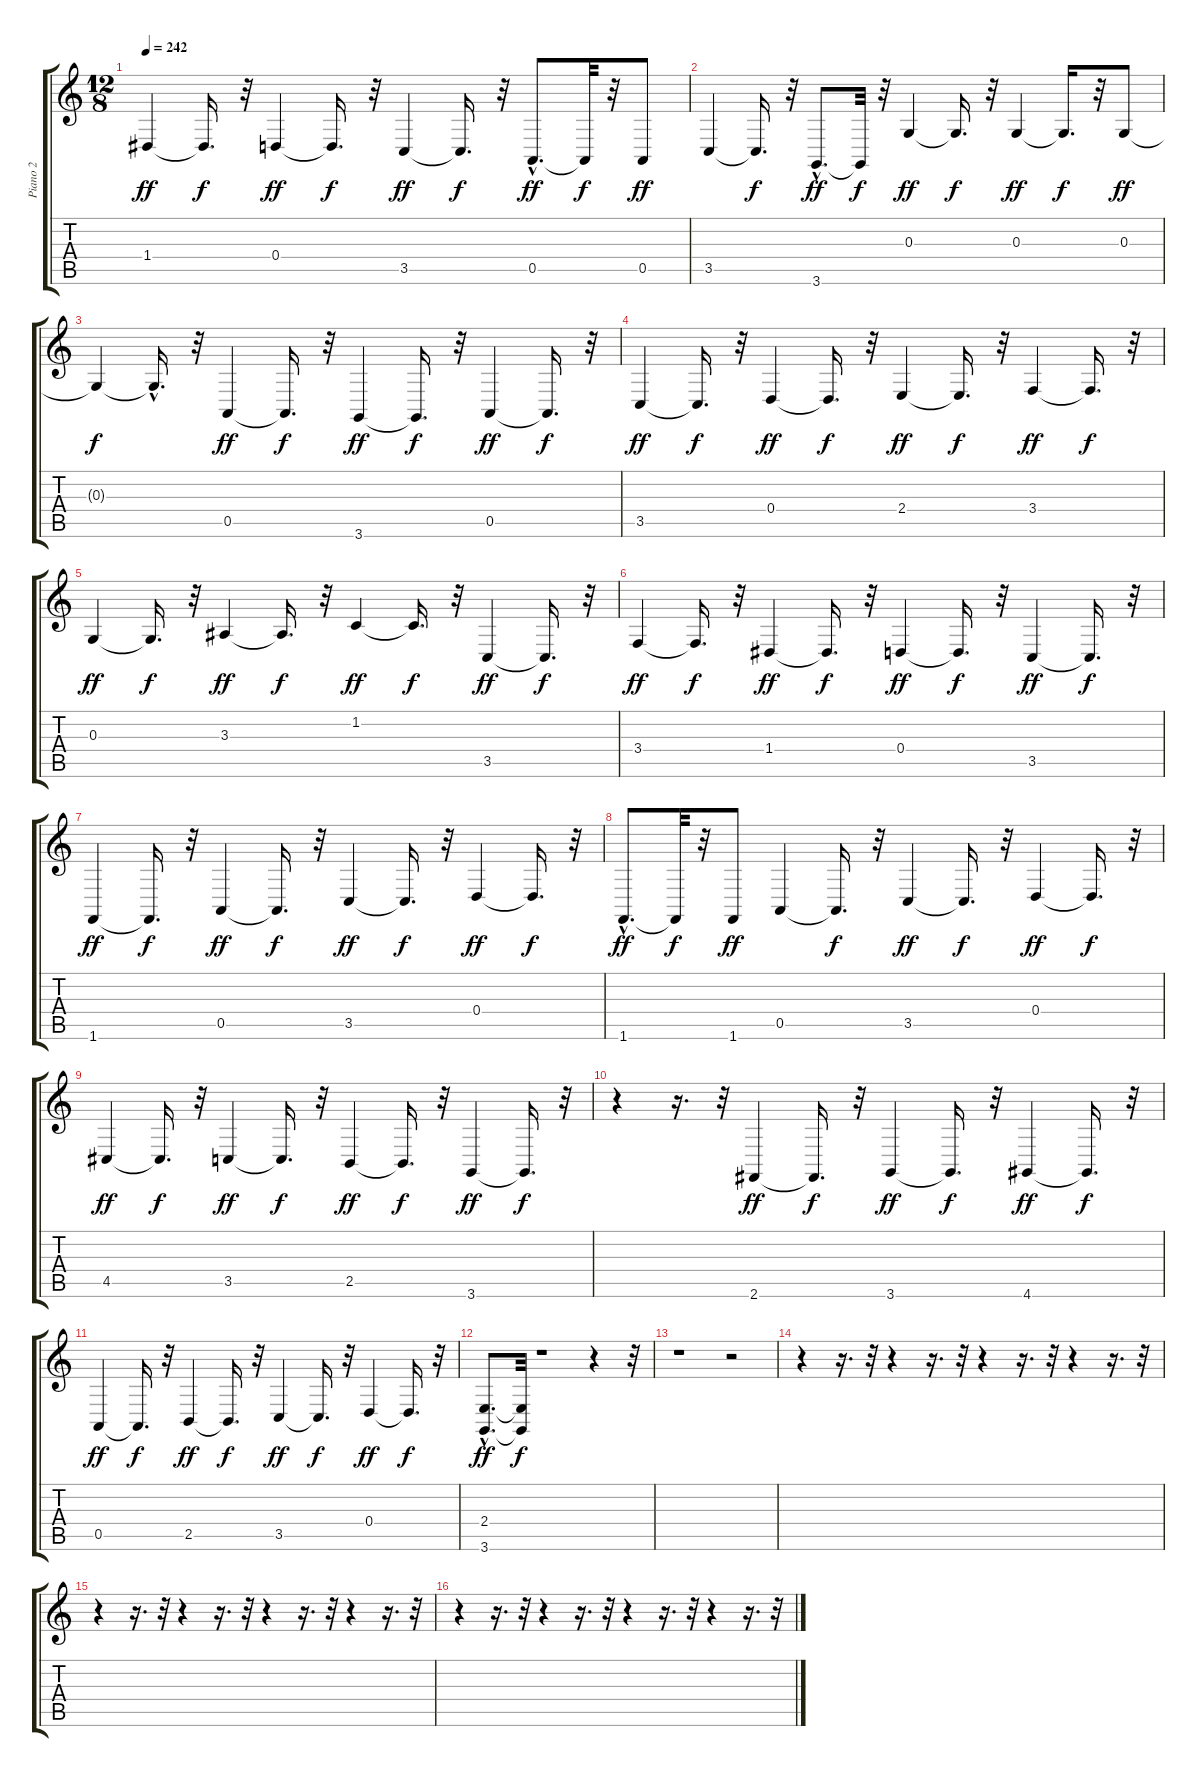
\track ("Piano 2" "Piano 2") {instrument acousticgrandpiano}
\staff {score tabs}
\tuning (E4 B3 G3 D3 A2 E2) {hide}
\ts (12 8)
\tempo 242
\clef g2
\ks c
1.4.4{dy ff} 1.4{t}.16{d dy f} r.32 0.4.4{dy ff} 0.4{t}.16{d dy f} r.32 3.5.4{dy ff} 3.5{t}.16{d dy f} r.32 0.5{hac}.8{d dy ff} 0.5{t}.32{dy f} r.32 0.5.8{dy ff} |
3.5.4 3.5{t}.16{d dy f} r.32 3.6{hac}.8{d dy ff} 3.6{t}.32{dy f} r.32 0.3.4{dy ff} 0.3{t}.16{d dy f} r.32 0.3.4{dy ff} 0.3{t}.16{d dy f} r.32 0.3.8{dy ff} |
0.3{t}.4{dy f} 0.3{hac t}.16{d} r.32 0.5.4{dy ff} 0.5{t}.16{d dy f} r.32 3.6.4{dy ff} 3.6{t}.16{d dy f} r.32 0.5.4{dy ff} 0.5{t}.16{d dy f} r.32 |
3.5.4{dy ff} 3.5{t}.16{d dy f} r.32 0.4.4{dy ff} 0.4{t}.16{d dy f} r.32 2.4.4{dy ff} 2.4{t}.16{d dy f} r.32 3.4.4{dy ff} 3.4{t}.16{d dy f} r.32 |
0.3.4{dy ff} 0.3{t}.16{d dy f} r.32 3.3.4{dy ff} 3.3{t}.16{d dy f} r.32 1.2.4{dy ff} 1.2{t}.16{d dy f} r.32 3.5.4{dy ff} 3.5{t}.16{d dy f} r.32 |
3.4.4{dy ff} 3.4{t}.16{d dy f} r.32 1.4.4{dy ff} 1.4{t}.16{d dy f} r.32 0.4.4{dy ff} 0.4{t}.16{d dy f} r.32 3.5.4{dy ff} 3.5{t}.16{d dy f} r.32 |
1.6.4{dy ff} 1.6{t}.16{d dy f} r.32 0.5.4{dy ff} 0.5{t}.16{d dy f} r.32 3.5.4{dy ff} 3.5{t}.16{d dy f} r.32 0.4.4{dy ff} 0.4{t}.16{d dy f} r.32 |
1.6{hac}.8{d dy ff} 1.6{t}.32{dy f} r.32 1.6.8{dy ff} 0.5.4 0.5{t}.16{d dy f} r.32 3.5.4{dy ff} 3.5{t}.16{d dy f} r.32 0.4.4{dy ff} 0.4{t}.16{d dy f} r.32 |
4.5.4{dy ff} 4.5{t}.16{d dy f} r.32 3.5.4{dy ff} 3.5{t}.16{d dy f} r.32 2.5.4{dy ff} 2.5{t}.16{d dy f} r.32 3.6.4{dy ff} 3.6{t}.16{d dy f} r.32 |
r.4 r.16{d} r.32 2.6.4{dy ff} 2.6{t}.16{d dy f} r.32 3.6.4{dy ff} 3.6{t}.16{d dy f} r.32 4.6.4{dy ff} 4.6{t}.16{d dy f} r.32 |
0.5.4{dy ff} 0.5{t}.16{d dy f} r.32 2.5.4{dy ff} 2.5{t}.16{d dy f} r.32 3.5.4{dy ff} 3.5{t}.16{d dy f} r.32 0.4.4{dy ff} 0.4{t}.16{d dy f} r.32 |
(2.4{hac} 3.6{hac}).8{d dy ff} (2.4{t} 3.6{t}).32{dy f} r.1 r.4 r.32 |
r.1 r.2 |
r.4 r.16{d} r.32 r.4 r.16{d} r.32 r.4 r.16{d} r.32 r.4 r.16{d} r.32 |
r.4 r.16{d} r.32 r.4 r.16{d} r.32 r.4 r.16{d} r.32 r.4 r.16{d} r.32 |
r.4 r.16{d} r.32 r.4 r.16{d} r.32 r.4 r.16{d} r.32 r.4 r.16{d} r.32
